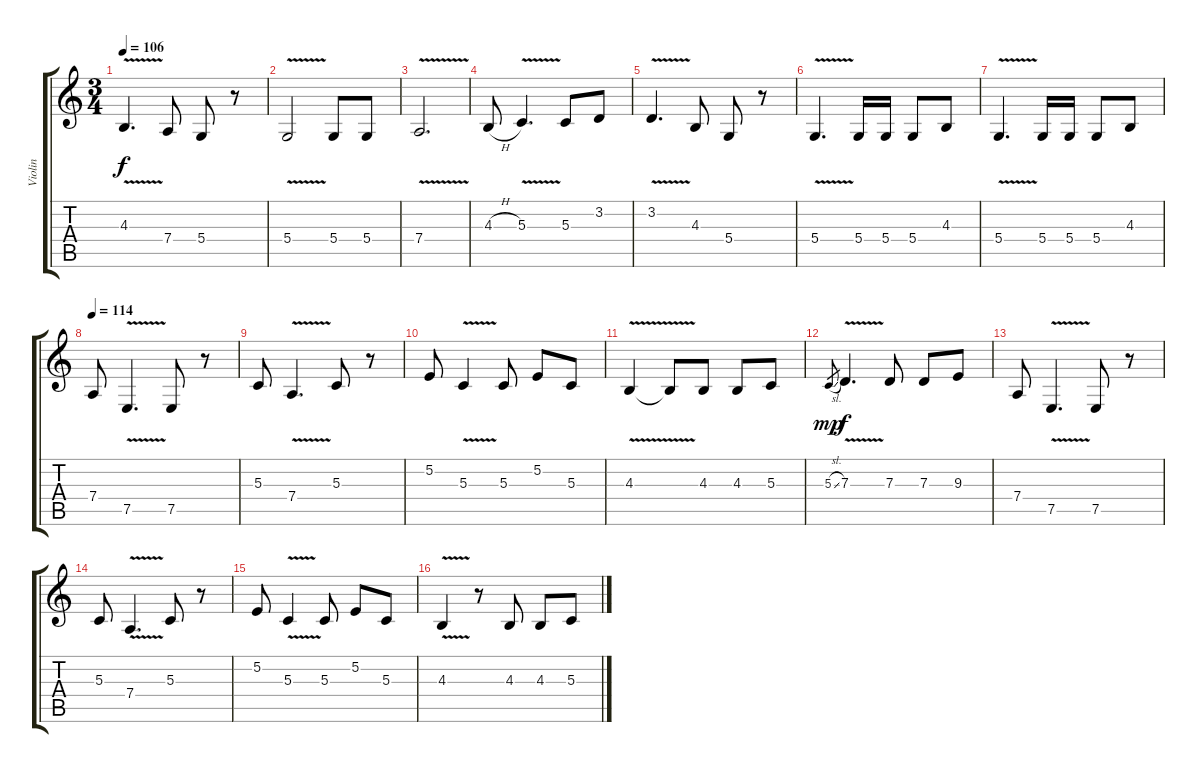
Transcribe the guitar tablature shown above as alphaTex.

\track ("Violin" "Violin") {instrument violin}
\staff {score tabs}
\tuning (E4 B3 G3 D3 A2 E2) {hide}
\ts (3 4)
\tempo 106
\clef g2
\ks c
4.3{v}.4{d dy f} 7.4.8 5.4.8 r.8 |
5.4{v}.2 5.4.8 5.4.8 |
7.4{v}.2{d} |
4.3{h}.8 5.3{v}.4{d} 5.3.8 3.2.8 |
3.2{v}.4{d} 4.3.8 5.4.8 r.8 |
5.4{v}.4{d} 5.4.16 5.4.16 5.4.8 4.3.8 |
5.4{v}.4{d} 5.4.16 5.4.16 5.4.8 4.3.8 |
\tempo 114
7.4.8 7.5{v}.4{d} 7.5.8 r.8 |
5.3.8 7.4{v}.4{d} 5.3.8 r.8 |
5.2.8 5.3{v}.4 5.3.8 5.2.8 5.3.8 |
4.3{v}.4 4.3{t}.8 4.3.8 4.3.8 5.3.8 |
5.3{sl}.8{gr dy mp} 7.3{v}.4{d dy f} 7.3.8 7.3.8 9.3.8 |
7.4.8 7.5{v}.4{d} 7.5.8 r.8 |
5.3.8 7.4{v}.4{d} 5.3.8 r.8 |
5.2.8 5.3{v}.4 5.3.8 5.2.8 5.3.8 |
4.3{v}.4 r.8 4.3.8 4.3.8 5.3.8
